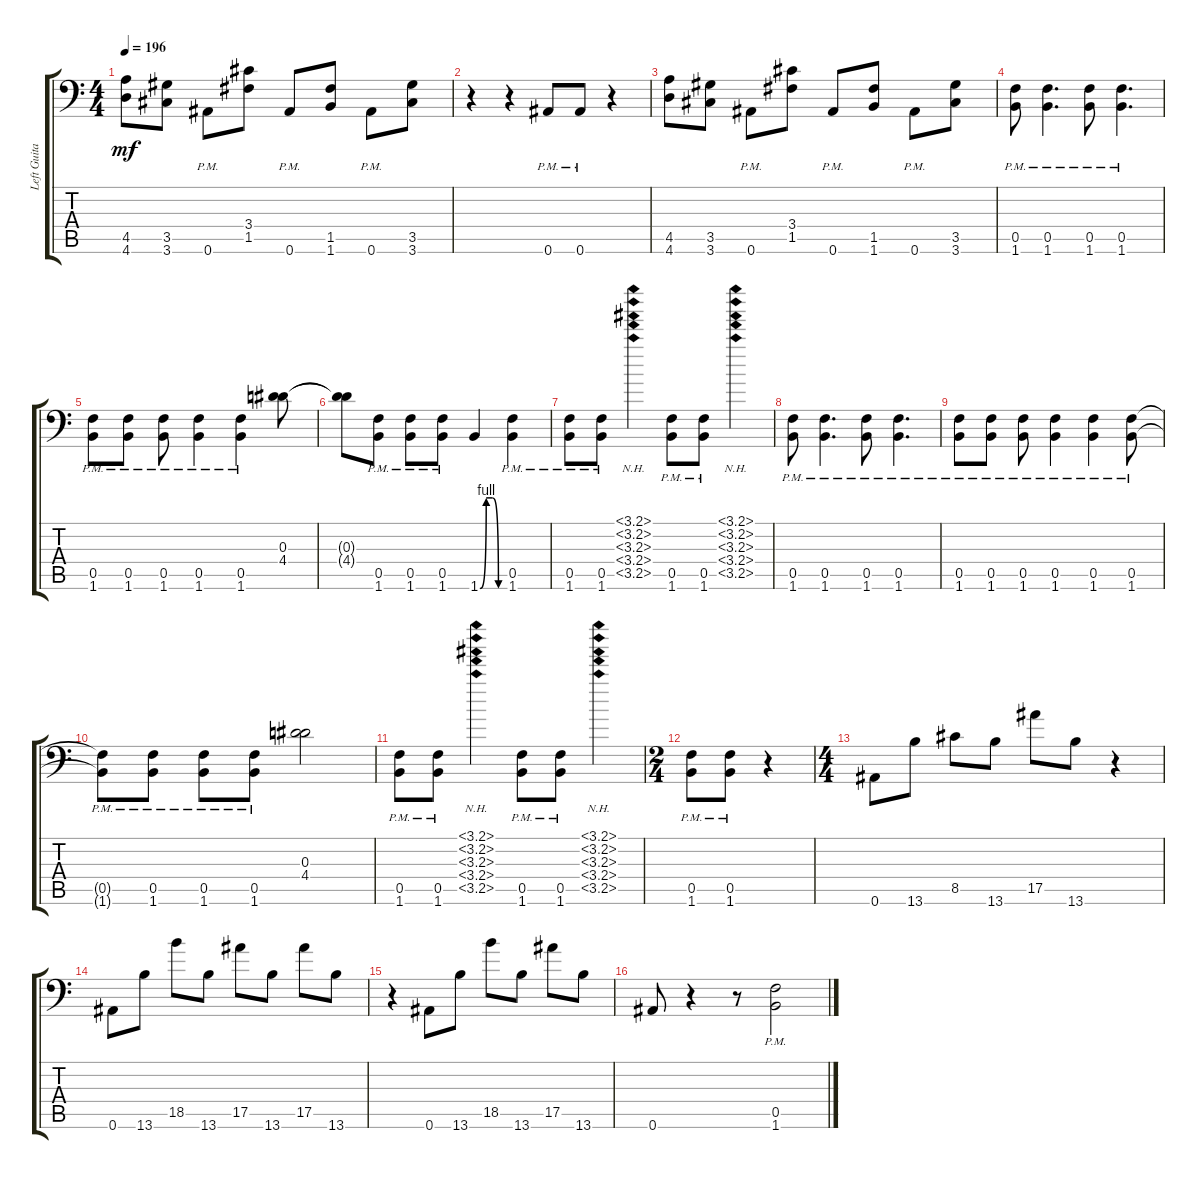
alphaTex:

\track ("Left Guitar" "Left Guita") {instrument distortionguitar}
\staff {score tabs}
\tuning (C4 G3 Eb3 Bb2 F2 Bb1) {hide}
\ts (4 4)
\tempo 196
\clef f4
\ks c
(4.5 4.6).8{dy mf} (3.5 3.6).8 0.6{pm}.8 (3.4 1.5).8 0.6{pm}.8 (1.5 1.6).8 0.6{pm}.8 (3.5 3.6).8 |
r.4 r.4 0.6{pm}.8 0.6{pm}.8 r.4 |
(4.5 4.6).8 (3.5 3.6).8 0.6{pm}.8 (3.4 1.5).8 0.6{pm}.8 (1.5 1.6).8 0.6{pm}.8 (3.5 3.6).8 |
(0.5{pm} 1.6{pm}).8 (0.5{pm} 1.6{pm}).4{d} (0.5{pm} 1.6{pm}).8 (0.5{pm} 1.6{pm}).4{d} |
(0.5{pm} 1.6{pm}).8 (0.5{pm} 1.6{pm}).8 (0.5{pm} 1.6{pm}).8 (0.5{pm} 1.6{pm}).4 (0.5{pm} 1.6{pm}).4 (0.3 4.4).8 |
(0.3{t} 4.4{t}).8 (0.5{pm} 1.6{pm}).8 (0.5{pm} 1.6{pm}).8 (0.5{pm} 1.6{pm}).8 1.6{be (custom 0 0 15 4 30 4 45 0 60 0)}.4 (0.5{pm} 1.6{pm}).4 |
(0.5{pm} 1.6{pm}).8 (0.5{pm} 1.6{pm}).8 (3.1{nh} 3.2{nh} 3.3{nh} 3.4{nh} 3.5{nh}).4 (0.5{pm} 1.6{pm}).8 (0.5{pm} 1.6{pm}).8 (3.1{nh} 3.2{nh} 3.3{nh} 3.4{nh} 3.5{nh}).4 |
(0.5{pm} 1.6{pm}).8 (0.5{pm} 1.6{pm}).4{d} (0.5{pm} 1.6{pm}).8 (0.5{pm} 1.6{pm}).4{d} |
(0.5{pm} 1.6{pm}).8 (0.5{pm} 1.6{pm}).8 (0.5{pm} 1.6{pm}).8 (0.5{pm} 1.6{pm}).4 (0.5{pm} 1.6{pm}).4 (0.5{pm} 1.6{pm}).8 |
(0.5{pm t} 1.6{pm t}).8 (0.5{pm} 1.6{pm}).8 (0.5{pm} 1.6{pm}).8 (0.5{pm} 1.6{pm}).8 (0.3 4.4).2 |
(0.5{pm} 1.6{pm}).8 (0.5{pm} 1.6{pm}).8 (3.1{nh} 3.2{nh} 3.3{nh} 3.4{nh} 3.5{nh}).4 (0.5{pm} 1.6{pm}).8 (0.5{pm} 1.6{pm}).8 (3.1{nh} 3.2{nh} 3.3{nh} 3.4{nh} 3.5{nh}).4 |
\ts (2 4)
(0.5{pm} 1.6{pm}).8 (0.5{pm} 1.6{pm}).8 r.4 |
\ts (4 4)
0.6.8 13.6.8 8.5.8 13.6.8 17.5.8 13.6.8 r.4 |
0.6.8 13.6.8 18.5.8 13.6.8 17.5.8 13.6.8 17.5.8 13.6.8 |
r.4 0.6.8 13.6.8 18.5.8 13.6.8 17.5.8 13.6.8 |
0.6.8 r.4 r.8 (0.5 1.6{pm}).2
